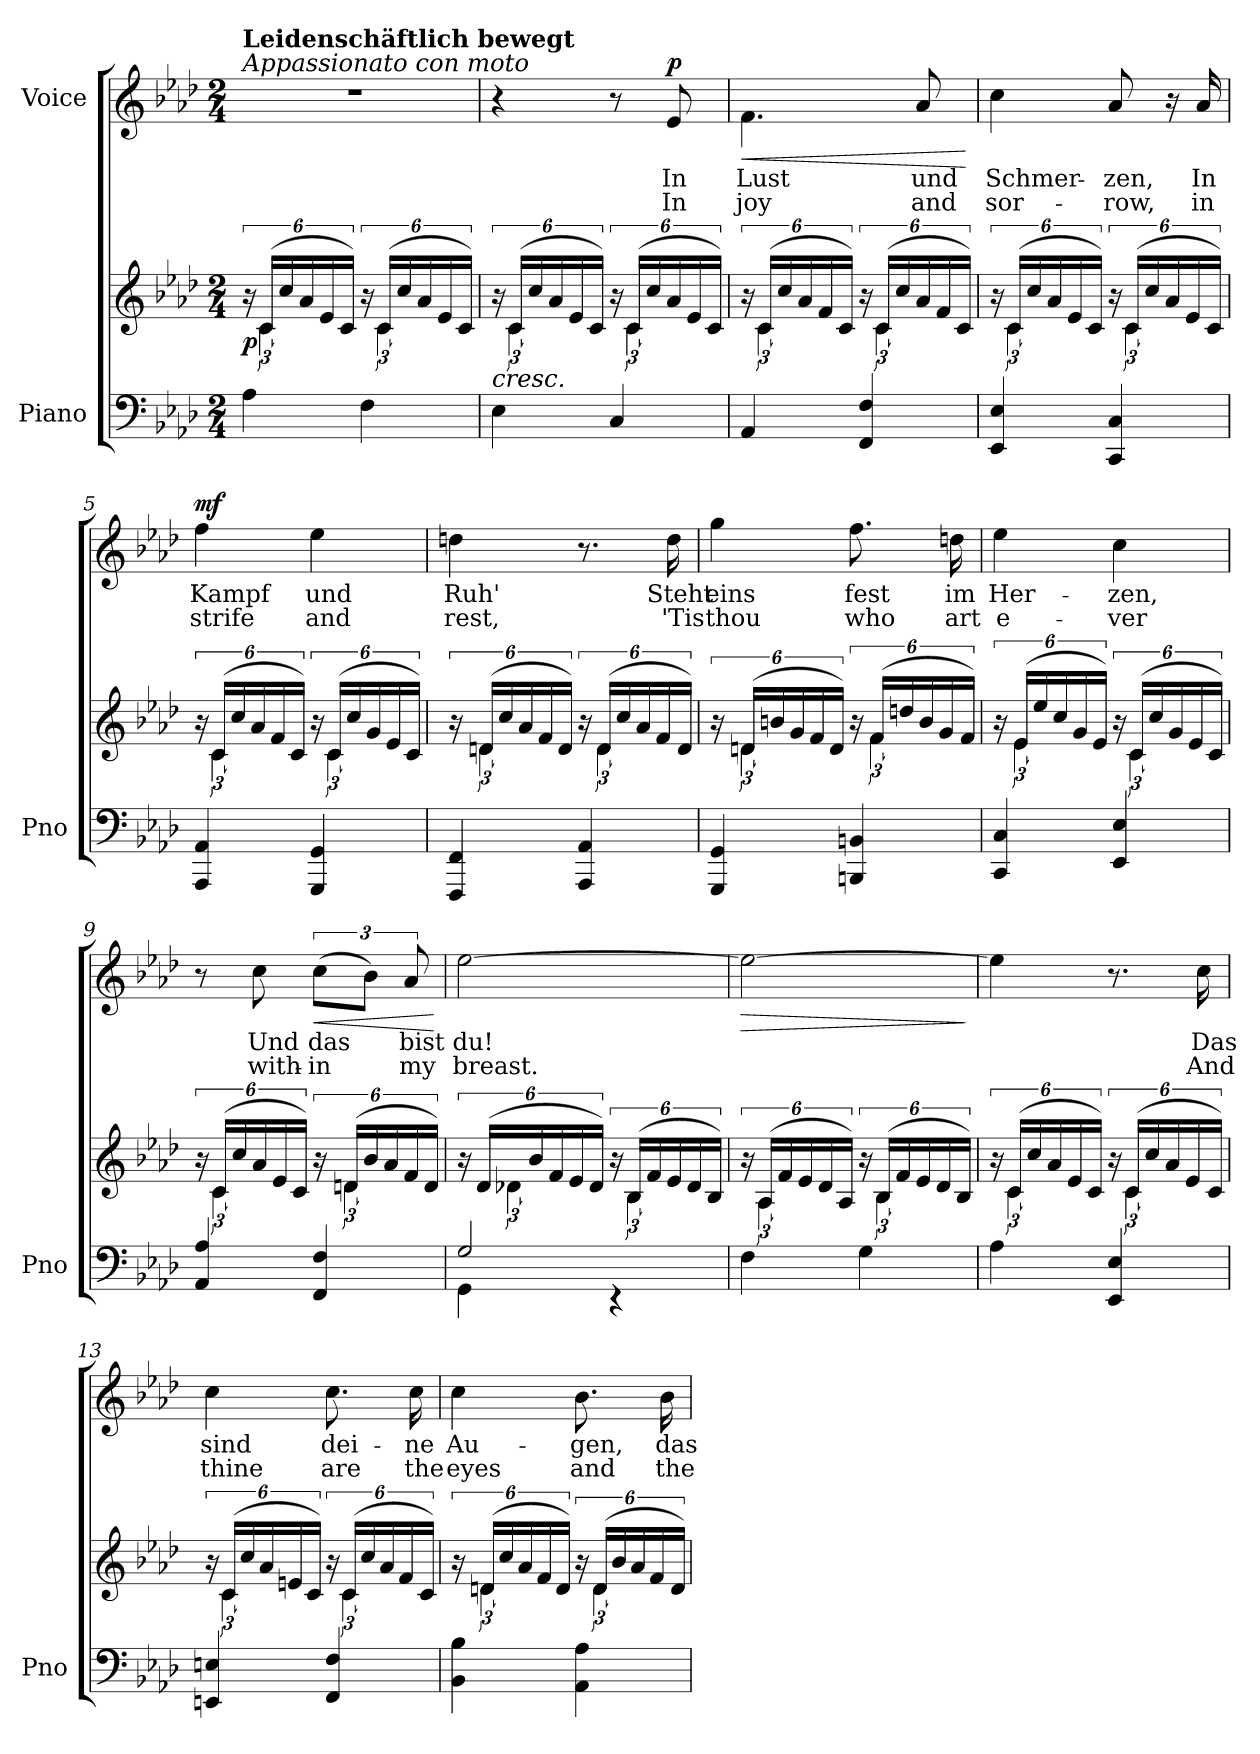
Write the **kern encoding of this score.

**kern	**kern	**dynam	**kern	**text	**text	**dynam
*part2	*part2	*part2	*part1	*part1	*part1	*part1
*staff3	*staff2	*staff2/3	*staff1	*staff1	*staff1	*staff1
*I"Piano	*	*	*I"Voice	*	*	*
*I'Pno	*	*	*	*	*	*
*clefF4	*clefG2	*	*clefG2	*	*	*
*k[b-e-a-d-]	*k[b-e-a-d-]	*	*k[b-e-a-d-]	*	*	*
*M2/4	*M2/4	*	*M2/4	*	*	*
*MM80	*MM80	*	*MM80	*	*	*
=1	=1	=1	=1	=1	=1	=1
*	*^	*	*	*	*	*
!	!	!	!	!LO:TX:a:i:t=Appassionato con moto	!	!	!
!	!	!	!	!LO:TX:a:B:t=Leidenschäftlich bewegt	!	!	!
!	!	!	!LO:DY:b	!	!	!	!
4A-\	24r	24ryy	p	2r	.	.	.
.	(<24c/LL	6c\	.	.	.	.	.
.	24cc/	.	.	.	.	.	.
.	24a-/	.	.	.	.	.	.
.	24e-/	.	.	.	.	.	.
.	24c/JJ)	24ryy	.	.	.	.	.
4F\	24r	24ryy	.	.	.	.	.
.	(<24c/LL	6c\	.	.	.	.	.
.	24cc/	.	.	.	.	.	.
.	24a-/	.	.	.	.	.	.
.	24e-/	.	.	.	.	.	.
.	24c/JJ)	24ryy	.	.	.	.	.
=2	=2	=2	=2	=2	=2	=2	=2
!	!LO:TX:b:i:t=cresc.	!	!	!	!	!	!
4E-\	24r	24ryy	.	4r	.	.	.
.	(<24c/LL	6c\	.	.	.	.	.
.	24cc/	.	.	.	.	.	.
.	24a-/	.	.	.	.	.	.
.	24e-/	.	.	.	.	.	.
.	24c/JJ)	24ryy	.	.	.	.	.
4C/	24r	24ryy	.	8r	.	.	.
.	(<24c/LL	6c\	.	.	.	.	.
.	24cc/	.	.	.	.	.	.
!	!	!	!	!	!LO:LY:b	!LO:LY:b	!LO:DY:a
.	24a-/	.	.	8e-/	In	In	p
.	24e-/	.	.	.	.	.	.
.	24c/JJ)	24ryy	.	.	.	.	.
=3	=3	=3	=3	=3	=3	=3	=3
!	!	!	!	!	!LO:LY:b	!LO:LY:b	!LO:HP:b
4AA-/	24r	24ryy	.	4.f\	Lust	joy	<
.	(<24c/LL	6c\	.	.	.	.	.
.	24cc/	.	.	.	.	.	.
.	24a-/	.	.	.	.	.	.
.	24f/	.	.	.	.	.	.
.	24c/JJ)	24ryy	.	.	.	.	.
4FF/ 4F/	24r	24ryy	.	.	.	.	.
.	(<24c/LL	6c\	.	.	.	.	.
.	24cc/	.	.	.	.	.	.
!	!	!	!	!	!LO:LY:b	!LO:LY:b	!
.	24a-/	.	.	8a-/	und	and	.
.	24f/	.	.	.	.	.	.
.	24c/JJ)	24ryy	.	.	.	.	.
*	*v	*v	*	*	*	*	*
.	.	.	.	.	.	[
=4	=4	=4	=4	=4	=4	=4
*	*^	*	*	*	*	*
!	!	!	!	!	!LO:LY:b	!LO:LY:b	!
4EE-/ 4E-/	24r	24ryy	.	4cc\	Schmer-	sor-	.
.	(<24c/LL	6c\	.	.	.	.	.
.	24cc/	.	.	.	.	.	.
.	24a-/	.	.	.	.	.	.
.	24e-/	.	.	.	.	.	.
.	24c/JJ)	24ryy	.	.	.	.	.
!	!	!	!	!	!LO:LY:b	!LO:LY:b	!
4CC/ 4C/	24r	24ryy	.	8a-/	-zen,	-row,	.
.	(<24c/LL	6c\	.	.	.	.	.
.	24cc/	.	.	.	.	.	.
.	24a-/	.	.	16r	.	.	.
.	24e-/	.	.	.	.	.	.
!	!	!	!	!	!LO:LY:b	!LO:LY:b	!
.	.	.	.	16a-/	In	in	.
.	24c/JJ)	24ryy	.	.	.	.	.
!!LO:LB:g=z
=5	=5	=5	=5	=5	=5	=5	=5
!	!	!	!	!	!LO:LY:b	!LO:LY:b	!LO:DY:a
4AAA-/ 4AA-/	24r	24ryy	.	4ff\	Kampf	strife	mf
.	(<24c/LL	6c\	.	.	.	.	.
.	24cc/	.	.	.	.	.	.
.	24a-/	.	.	.	.	.	.
.	24f/	.	.	.	.	.	.
.	24c/JJ)	24ryy	.	.	.	.	.
!	!	!	!	!	!LO:LY:b	!LO:LY:b	!
4GGG/ 4GG/	24r	24ryy	.	4ee-\	und	and	.
.	(<24c/LL	6c\	.	.	.	.	.
.	24cc/	.	.	.	.	.	.
.	24g/	.	.	.	.	.	.
.	24e-/	.	.	.	.	.	.
.	24c/JJ)	24ryy	.	.	.	.	.
=6	=6	=6	=6	=6	=6	=6	=6
!	!	!	!	!	!LO:LY:b	!LO:LY:b	!
4FFF/ 4FF/	24r	24ryy	.	4ddn\	Ruh'	rest,	.
.	(<24dn/LL	6d\	.	.	.	.	.
.	24cc/	.	.	.	.	.	.
.	24a-/	.	.	.	.	.	.
.	24f/	.	.	.	.	.	.
.	24d/JJ)	24ryy	.	.	.	.	.
4AAA-/ 4AA-/	24r	24ryy	.	8.r	.	.	.
.	(<24d/LL	6d\	.	.	.	.	.
.	24cc/	.	.	.	.	.	.
.	24a-/	.	.	.	.	.	.
.	24f/	.	.	.	.	.	.
!	!	!	!	!	!LO:LY:b	!LO:LY:b	!
.	.	.	.	16dd\	Steht	'Tis	.
.	24d/JJ)	24ryy	.	.	.	.	.
=7	=7	=7	=7	=7	=7	=7	=7
!	!	!	!	!	!LO:LY:b	!LO:LY:b	!
4GGG/ 4GG/	24r	24ryy	.	4gg\	eins	thou	.
.	(<24dn/LL	6d\	.	.	.	.	.
.	24bn/	.	.	.	.	.	.
.	24g/	.	.	.	.	.	.
.	24f/	.	.	.	.	.	.
.	24d/JJ)	24ryy	.	.	.	.	.
!	!	!	!	!	!LO:LY:b	!LO:LY:b	!
4BBBn/ 4BBn/	24r	24ryy	.	8.ff\	fest	who	.
.	(<24f/LL	6f\	.	.	.	.	.
.	24ddn/	.	.	.	.	.	.
.	24b/	.	.	.	.	.	.
.	24g/	.	.	.	.	.	.
!	!	!	!	!	!LO:LY:b	!LO:LY:b	!
.	.	.	.	16ddn\	im	art	.
.	24f/JJ)	24ryy	.	.	.	.	.
=8	=8	=8	=8	=8	=8	=8	=8
!	!	!	!	!	!LO:LY:b	!LO:LY:b	!
4CC/ 4C/	24r	24ryy	.	4ee-\	Her-	e-	.
.	(<24e-/LL	6e-\	.	.	.	.	.
.	24ee-/	.	.	.	.	.	.
.	24cc/	.	.	.	.	.	.
.	24g/	.	.	.	.	.	.
.	24e-/JJ)	24ryy	.	.	.	.	.
!	!	!	!	!	!LO:LY:b	!LO:LY:b	!
4EE-/ 4E-/	24r	24ryy	.	4cc\	-zen,	-ver	.
.	(<24c/LL	6c\	.	.	.	.	.
.	24cc/	.	.	.	.	.	.
.	24g/	.	.	.	.	.	.
.	24e-/	.	.	.	.	.	.
.	24c/JJ)	24ryy	.	.	.	.	.
!!LO:LB:g=z
=9	=9	=9	=9	=9	=9	=9	=9
4AA-/ 4A-/	24r	24ryy	.	8r	.	.	.
.	(<24c/LL	6c\	.	.	.	.	.
.	24cc/	.	.	.	.	.	.
!	!	!	!	!	!LO:LY:b	!LO:LY:b	!
.	24a-/	.	.	8cc\	Und	with-	.
.	24e-/	.	.	.	.	.	.
.	24c/JJ)	24ryy	.	.	.	.	.
!	!	!	!	!	!LO:LY:b	!LO:LY:b	!LO:HP:b
4FF/ 4F/	24r	24ryy	.	(>12cc\L	das	-in	<
.	(<24dn/LL	6d\	.	.	.	.	.
.	24b-/	.	.	12b-\J)	.	.	.
.	24a-/	.	.	.	.	.	.
!	!	!	!	!	!LO:LY:b	!LO:LY:b	!
.	24f/	.	.	12a-/	bist	my	.
.	24d/JJ)	24ryy	.	.	.	.	.
*	*v	*v	*	*	*	*	*
.	.	.	.	.	.	[
=10	=10	=10	=10	=10	=10	=10
*^	*^	*	*	*	*	*
!	!	!	!	!	!	!LO:LY:b	!LO:LY:b	!
2G/	4GG\	24r	24ryy	.	[2ee-\	du!	breast.	.
.	.	(<24d-/LL	6d-X\	.	.	.	.	.
.	.	24b-/	.	.	.	.	.	.
.	.	24f/	.	.	.	.	.	.
.	.	24e-/	.	.	.	.	.	.
.	.	24d-/JJ)	24ryy	.	.	.	.	.
.	4r	24r	24ryy	.	.	.	.	.
.	.	(<24B-/LL	6B-\	.	.	.	.	.
.	.	24f/	.	.	.	.	.	.
.	.	24e-/	.	.	.	.	.	.
.	.	24d-/	.	.	.	.	.	.
.	.	24B-/JJ)	24ryy	.	.	.	.	.
*v	*v	*	*	*	*	*	*	*
=11	=11	=11	=11	=11	=11	=11	=11
!	!	!	!	!	!	!	!LO:HP:b
4F\	24r	24ryy	.	2ee-\_	.	.	>
.	(<24A-/LL	6A-\	.	.	.	.	.
.	24f/	.	.	.	.	.	.
.	24e-/	.	.	.	.	.	.
.	24d-/	.	.	.	.	.	.
.	24A-/JJ)	24ryy	.	.	.	.	.
4G\	24r	24ryy	.	.	.	.	.
.	(<24B-/LL	6B-\	.	.	.	.	.
.	24f/	.	.	.	.	.	.
.	24e-/	.	.	.	.	.	.
.	24d-/	.	.	.	.	.	.
.	24B-/JJ)	24ryy	.	.	.	.	.
*	*v	*v	*	*	*	*	*
.	.	.	.	.	.	]
=12	=12	=12	=12	=12	=12	=12
*	*^	*	*	*	*	*
4A-\	24r	24ryy	.	4ee-\]	.	.	.
.	(<24c/LL	6c\	.	.	.	.	.
.	24cc/	.	.	.	.	.	.
.	24a-/	.	.	.	.	.	.
.	24e-/	.	.	.	.	.	.
.	24c/JJ)	24ryy	.	.	.	.	.
4EE-/ 4E-/	24r	24ryy	.	8.r	.	.	.
.	(<24c/LL	6c\	.	.	.	.	.
.	24cc/	.	.	.	.	.	.
.	24a-/	.	.	.	.	.	.
.	24e-/	.	.	.	.	.	.
!	!	!	!	!	!LO:LY:b	!LO:LY:b	!
.	.	.	.	16cc\	Das	And	.
.	24c/JJ)	24ryy	.	.	.	.	.
!!LO:LB:g=z
=13	=13	=13	=13	=13	=13	=13	=13
!	!	!	!	!	!LO:LY:b	!LO:LY:b	!
4EEn/ 4En/	24r	24ryy	.	4cc\	sind	thine	.
.	(<24c/LL	6c\	.	.	.	.	.
.	24cc/	.	.	.	.	.	.
.	24a-/	.	.	.	.	.	.
.	24en/	.	.	.	.	.	.
.	24c/JJ)	24ryy	.	.	.	.	.
!	!	!	!	!	!LO:LY:b	!LO:LY:b	!
4FF/ 4F/	24r	24ryy	.	8.cc\	dei-	are	.
.	(<24c/LL	6c\	.	.	.	.	.
.	24cc/	.	.	.	.	.	.
.	24a-/	.	.	.	.	.	.
.	24f/	.	.	.	.	.	.
!	!	!	!	!	!LO:LY:b	!LO:LY:b	!
.	.	.	.	16cc\	-ne	the	.
.	24c/JJ)	24ryy	.	.	.	.	.
=14	=14	=14	=14	=14	=14	=14	=14
!	!	!	!	!	!LO:LY:b	!LO:LY:b	!
4BB-\ 4B-\	24r	24ryy	.	4cc\	Au-	eyes	.
.	(<24dn/LL	6d\	.	.	.	.	.
.	24cc/	.	.	.	.	.	.
.	24a-/	.	.	.	.	.	.
.	24f/	.	.	.	.	.	.
.	24d/JJ)	24ryy	.	.	.	.	.
!	!	!	!	!	!LO:LY:b	!LO:LY:b	!
4AA-\ 4A-\	24r	24ryy	.	8.b-\	-gen,	and	.
.	(<24d/LL	6d\	.	.	.	.	.
.	24b-/	.	.	.	.	.	.
.	24a-/	.	.	.	.	.	.
.	24f/	.	.	.	.	.	.
!	!	!	!	!	!LO:LY:b	!LO:LY:b	!
.	.	.	.	16b-\	das	the	.
.	24d/JJ)	24ryy	.	.	.	.	.
*	*v	*v	*	*	*	*	*
=	=	=	=	=	=	=
*-	*-	*-	*-	*-	*-	*-
